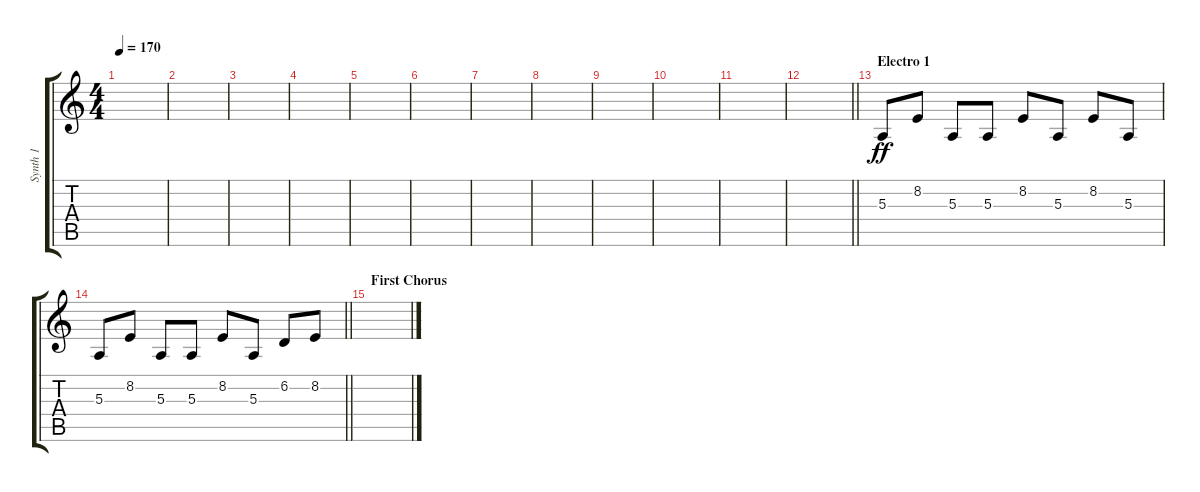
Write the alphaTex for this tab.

\track ("Synth 1" "Synth 1") {instrument electricpiano1}
\staff {score tabs}
\tuning (Db4 Ab3 E3 B2 Gb2 B1) {hide}
\ts (4 4)
\tempo 170
\clef g2
\ks c
|
|
|
|
|
|
|
|
|
|
|
\barLineRight lightlight
|
\section ("" "Electro 1")
5.3.8{dy ff} 8.2.8 5.3.8 5.3.8 8.2.8 5.3.8 8.2.8 5.3.8 |
\barLineRight lightlight
5.3.8 8.2.8 5.3.8 5.3.8 8.2.8 5.3.8 6.2.8 8.2.8 |
\section ("" "First Chorus")
